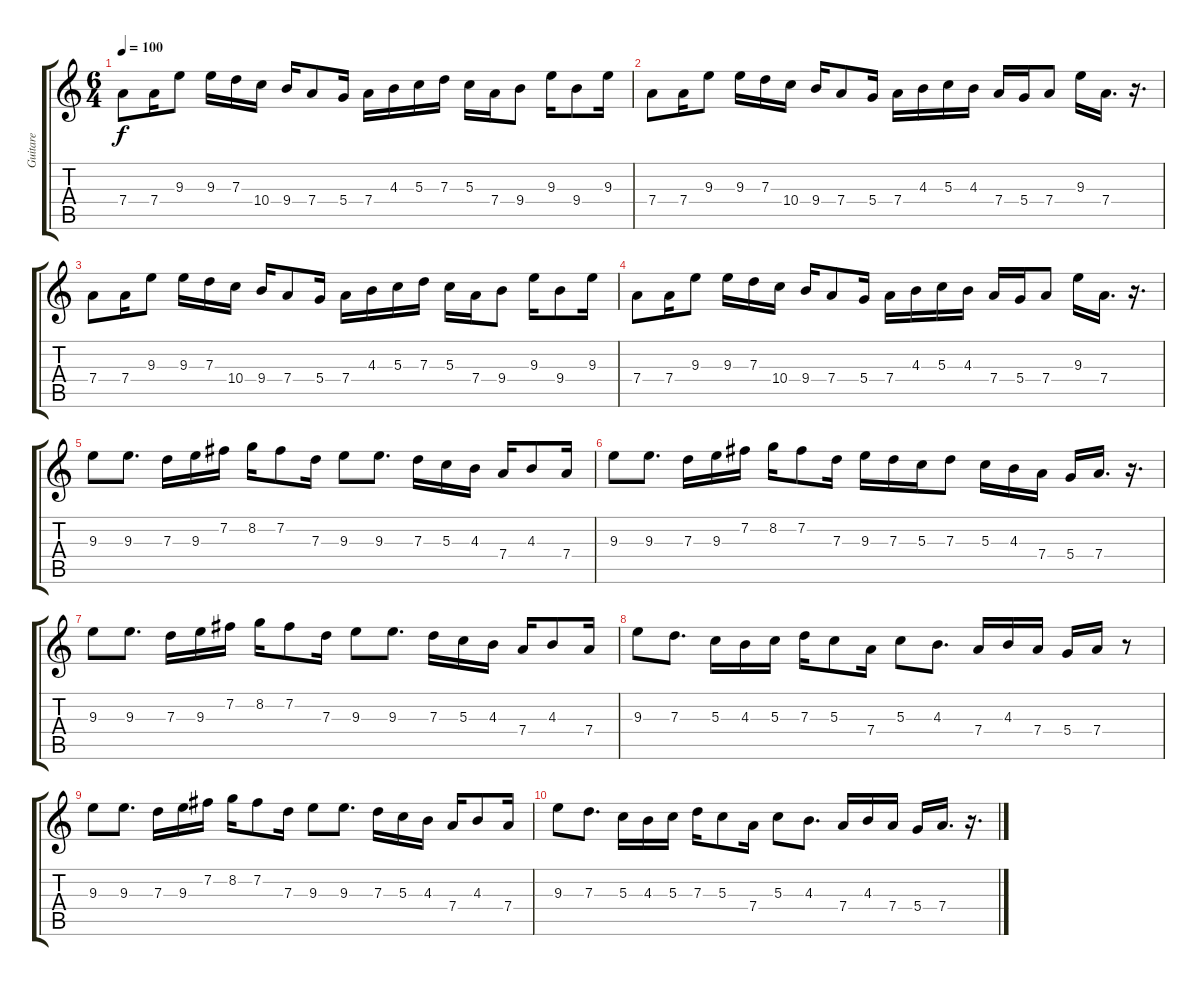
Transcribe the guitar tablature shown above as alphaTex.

\track ("Guitare" "Guitare") {instrument acousticguitarsteel}
\staff {score tabs}
\tuning (E4 B3 G3 D3 A2 E2) {hide}
\ts (6 4)
\tempo 100
\clef g2
\ks c
7.4.8{dy f} 7.4.16 9.3.8 9.3.16 7.3.16 10.4.16 9.4.16 7.4.8 5.4.16 7.4.16 4.3.16 5.3.16 7.3.16 5.3.16 7.4.16 9.4.8 9.3.16 9.4.8 9.3.16 |
7.4.8 7.4.16 9.3.8 9.3.16 7.3.16 10.4.16 9.4.16 7.4.8 5.4.16 7.4.16 4.3.16 5.3.16 4.3.16 7.4.16 5.4.16 7.4.8 9.3.16 7.4.16{d} r.16{d} |
7.4.8 7.4.16 9.3.8 9.3.16 7.3.16 10.4.16 9.4.16 7.4.8 5.4.16 7.4.16 4.3.16 5.3.16 7.3.16 5.3.16 7.4.16 9.4.8 9.3.16 9.4.8 9.3.16 |
7.4.8 7.4.16 9.3.8 9.3.16 7.3.16 10.4.16 9.4.16 7.4.8 5.4.16 7.4.16 4.3.16 5.3.16 4.3.16 7.4.16 5.4.16 7.4.8 9.3.16 7.4.16{d} r.16{d} |
9.3.8 9.3.8{d} 7.3.16 9.3.16 7.2.16 8.2.16 7.2.8 7.3.16 9.3.8 9.3.8{d} 7.3.16 5.3.16 4.3.16 7.4.16 4.3.8 7.4.16 |
9.3.8 9.3.8{d} 7.3.16 9.3.16 7.2.16 8.2.16 7.2.8 7.3.16 9.3.16 7.3.16 5.3.16 7.3.8 5.3.16 4.3.16 7.4.16 5.4.16 7.4.16{d} r.16{d} |
9.3.8 9.3.8{d} 7.3.16 9.3.16 7.2.16 8.2.16 7.2.8 7.3.16 9.3.8 9.3.8{d} 7.3.16 5.3.16 4.3.16 7.4.16 4.3.8 7.4.16 |
9.3.8 7.3.8{d} 5.3.16 4.3.16 5.3.16 7.3.16 5.3.8 7.4.16 5.3.8 4.3.8{d} 7.4.16 4.3.16 7.4.16 5.4.16 7.4.16 r.8 |
9.3.8 9.3.8{d} 7.3.16 9.3.16 7.2.16 8.2.16 7.2.8 7.3.16 9.3.8 9.3.8{d} 7.3.16 5.3.16 4.3.16 7.4.16 4.3.8 7.4.16 |
9.3.8 7.3.8{d} 5.3.16 4.3.16 5.3.16 7.3.16 5.3.8 7.4.16 5.3.8 4.3.8{d} 7.4.16 4.3.16 7.4.16 5.4.16 7.4.16{d} r.16{d}
